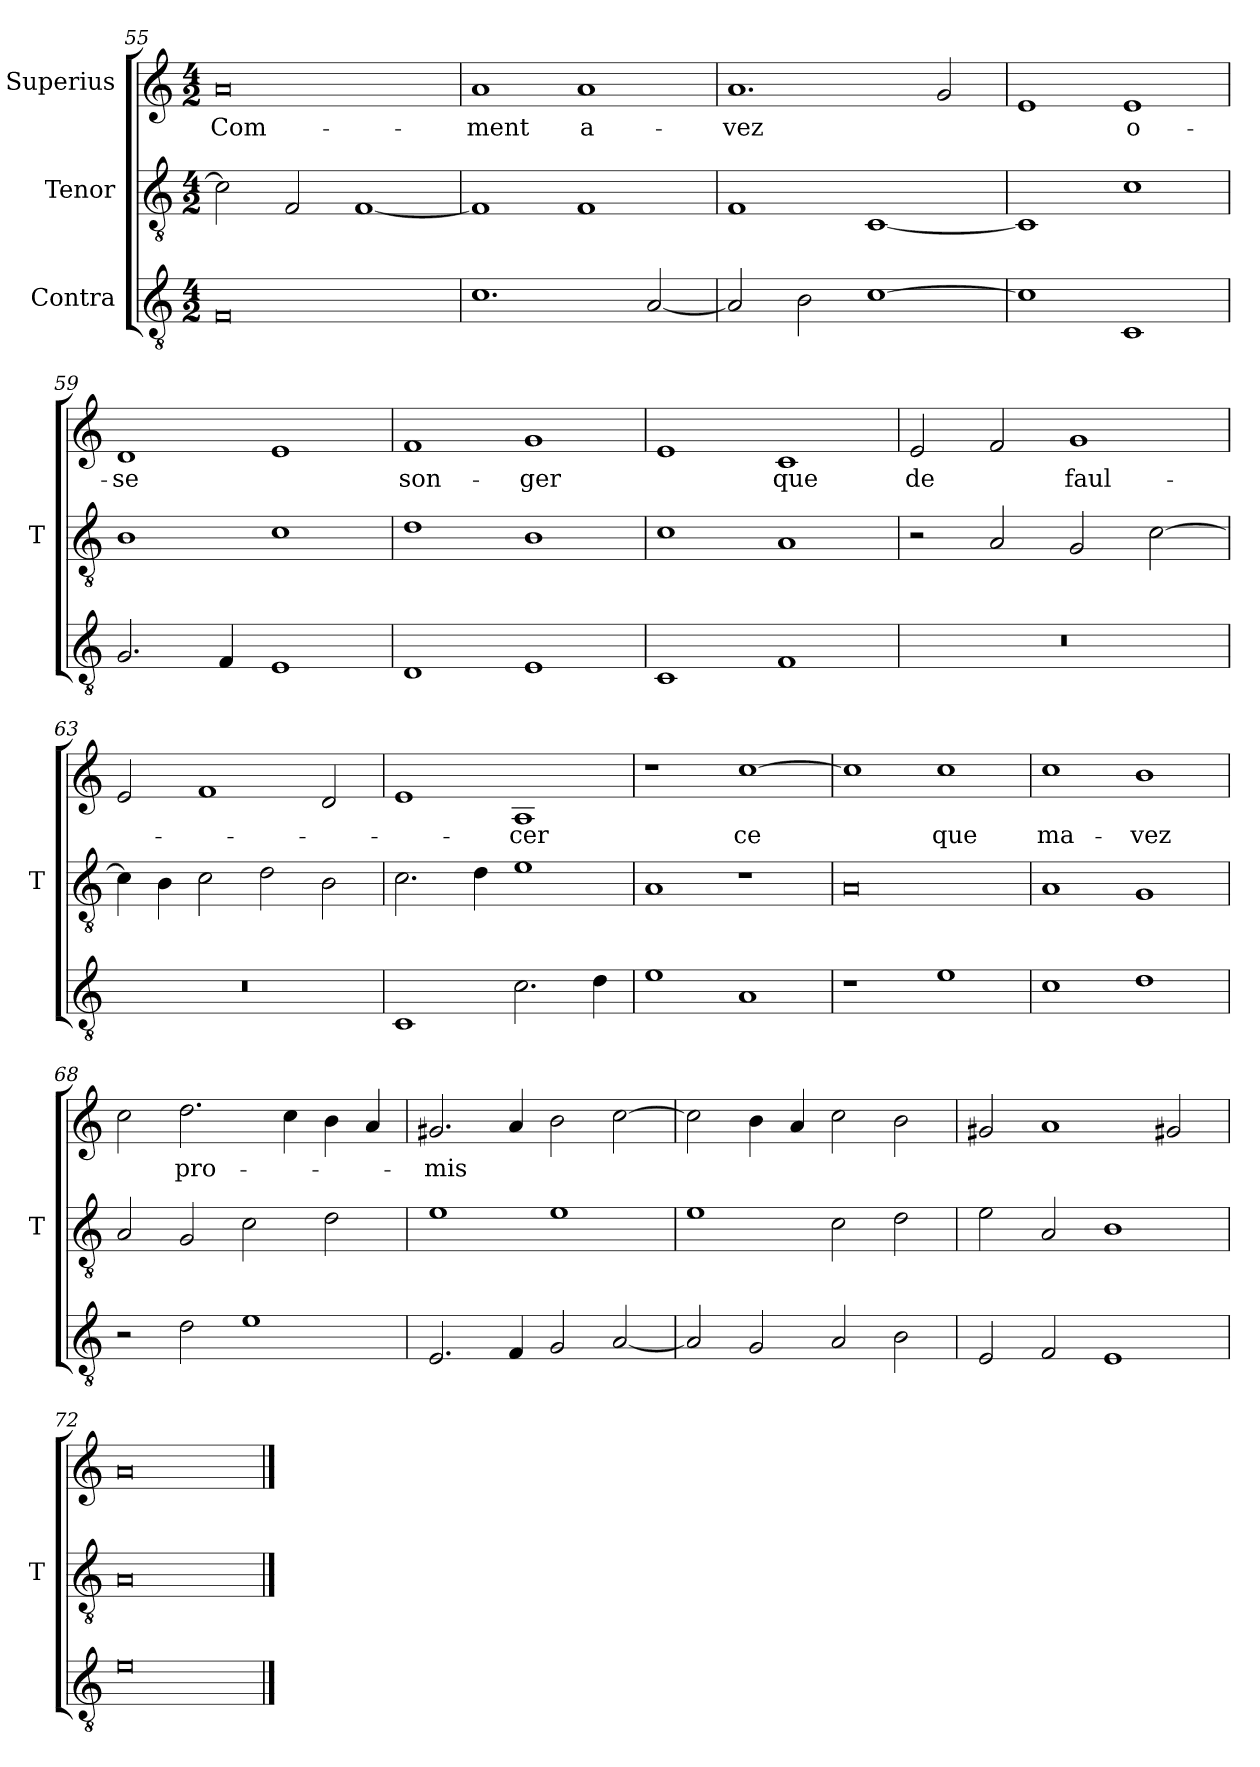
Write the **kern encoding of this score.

**kern	**kern	**kern	**text
*part3	*part2	*part1	*part1
*staff3	*staff2	*staff1	*staff1
*I"Contra	*I"Tenor	*I"Superius	*
*	*I'T	*	*
*clefGv2	*clefGv2	*clefG2	*
*M4/2	*M4/2	*M4/2	*
=55	=55	=55	=55
0F	2c]	0a	Com-
.	2F	.	.
.	[1F	.	.
=56	=56	=56	=56
1.c	1F]	1a	-ment
.	1F	1a	a-
[2A	.	.	.
=57	=57	=57	=57
2A]	1F	1.a	-vez
2B	.	.	.
[1c	[1C	.	.
.	.	2g	.
=58	=58	=58	=58
1c]	1C]	1e	.
1C	1c	1e	o-
=59	=59	=59	=59
2.G	1B	1d	-se
4F	.	.	.
1E	1c	1e	.
=60	=60	=60	=60
1D	1d	1f	son-
1E	1B	1g	-ger
=61	=61	=61	=61
1C	1c	1e	.
1F	1A	1c	-que
=62	=62	=62	=62
0r	2r	2e	-de
.	2A	2f	.
.	2G	1g	faul-
.	[2c	.	.
=63	=63	=63	=63
0r	4c]	2e	.
.	4B	.	.
.	2c	1f	.
.	2d	.	.
.	2B	2d	.
=64	=64	=64	=64
1C	2.c	1e	.
.	4d	.	.
2.c	1e	1A	-cer
4d	.	.	.
=65	=65	=65	=65
1e	1A	1r	.
1A	1r	[1cc	-ce
=66	=66	=66	=66
1r	0A	1cc]	.
1e	.	1cc	-que
=67	=67	=67	=67
1c	1A	1cc	ma-
1d	1G	1b	-vez
=68	=68	=68	=68
2r	2A	2cc	.
2d	2G	2.dd	pro-
1e	2c	.	.
.	.	4cc	.
.	2d	4b	.
.	.	4a	.
=69	=69	=69	=69
2.E	1e	2.g#X	-mis
4F	.	4a	.
2G	1e	2b	.
[2A	.	[2cc	.
=70	=70	=70	=70
2A]	1e	2cc]	.
2G	.	4b	.
.	.	4a	.
2A	2c	2cc	.
2B	2d	2b	.
=71	=71	=71	=71
2E	2e	2g#X	.
2F	2A	1a	.
1E	1B	.	.
.	.	2g#X	.
=72	=72	=72	=72
0e	0A	0a	.
==	==	==	==
*-	*-	*-	*-
